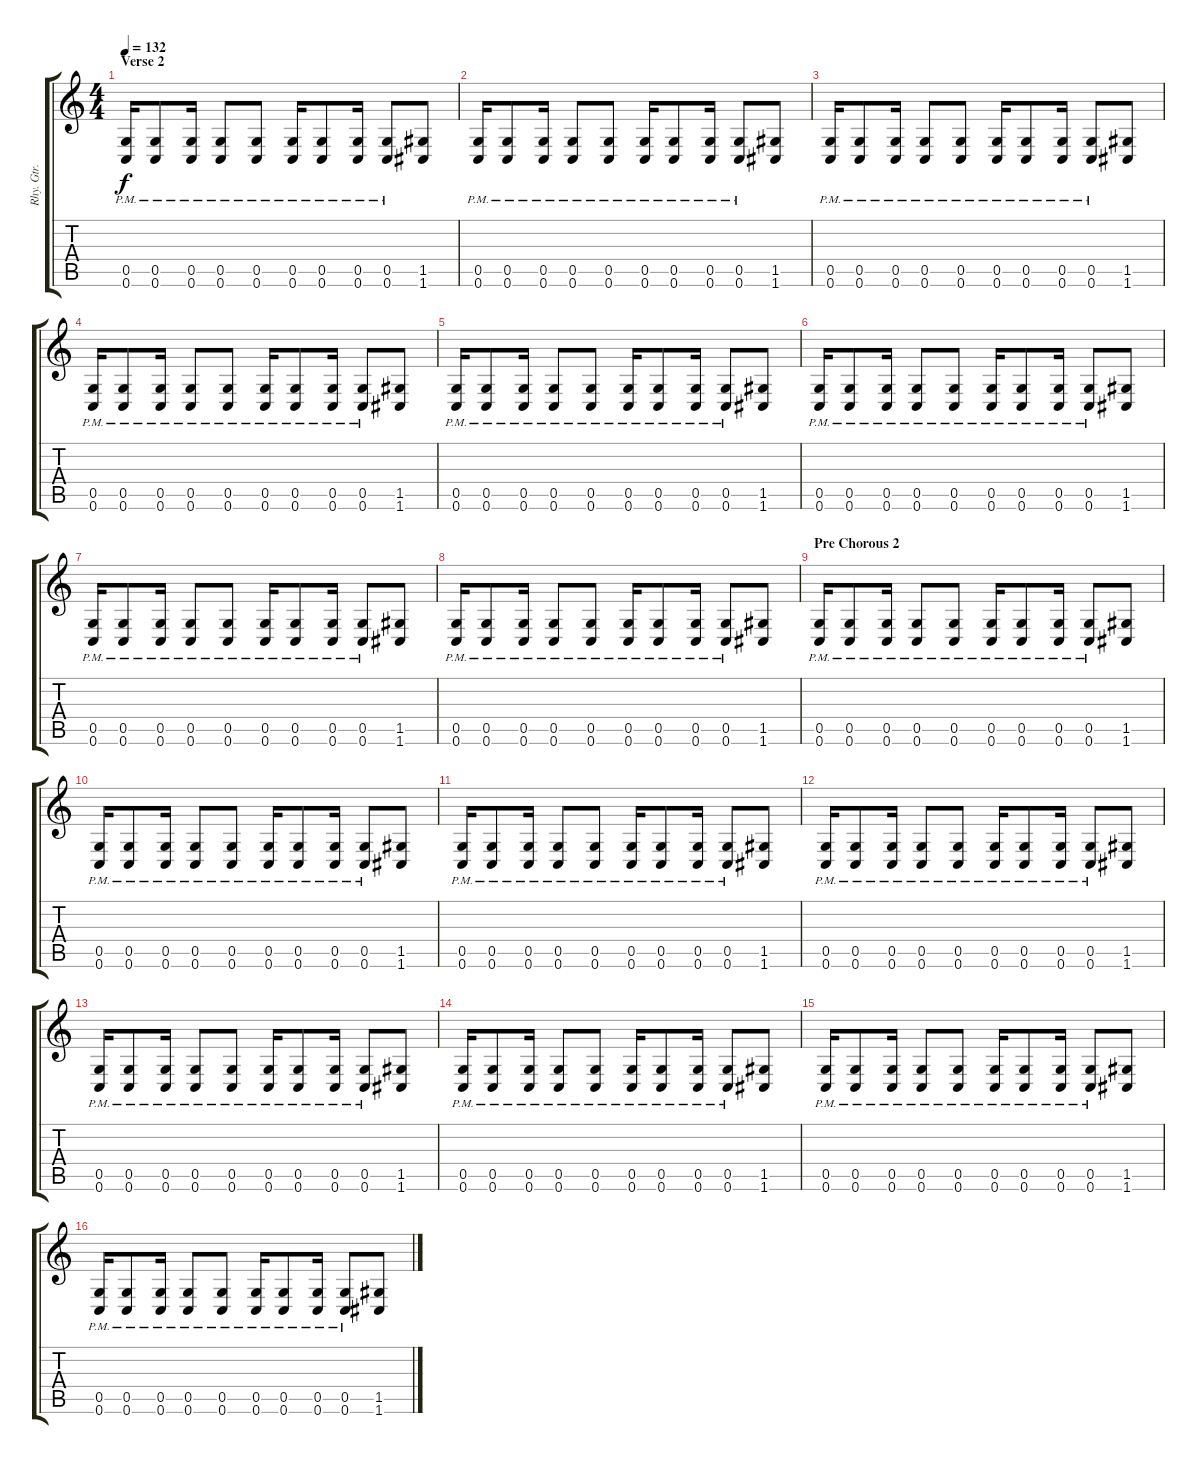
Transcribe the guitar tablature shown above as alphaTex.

\track ("Rhy. Gtr. 2" "Rhy. Gtr. ") {instrument distortionguitar}
\staff {score tabs}
\tuning (D4 A3 F3 C3 G2 C2) {hide}
\ts (4 4)
\section ("" "Verse 2")
\tempo 132
\clef g2
\ks c
(0.5{pm} 0.6{pm}).16{dy f} (0.5{pm} 0.6{pm}).8 (0.5{pm} 0.6{pm}).16 (0.5{pm} 0.6{pm}).8 (0.5{pm} 0.6{pm}).8 (0.5{pm} 0.6{pm}).16 (0.5{pm} 0.6{pm}).8 (0.5{pm} 0.6{pm}).16 (0.5{pm} 0.6{pm}).8 (1.5 1.6).8 |
(0.5{pm} 0.6{pm}).16 (0.5{pm} 0.6{pm}).8 (0.5{pm} 0.6{pm}).16 (0.5{pm} 0.6{pm}).8 (0.5{pm} 0.6{pm}).8 (0.5{pm} 0.6{pm}).16 (0.5{pm} 0.6{pm}).8 (0.5{pm} 0.6{pm}).16 (0.5{pm} 0.6{pm}).8 (1.5 1.6).8 |
(0.5{pm} 0.6{pm}).16 (0.5{pm} 0.6{pm}).8 (0.5{pm} 0.6{pm}).16 (0.5{pm} 0.6{pm}).8 (0.5{pm} 0.6{pm}).8 (0.5{pm} 0.6{pm}).16 (0.5{pm} 0.6{pm}).8 (0.5{pm} 0.6{pm}).16 (0.5{pm} 0.6{pm}).8 (1.5 1.6).8 |
(0.5{pm} 0.6{pm}).16 (0.5{pm} 0.6{pm}).8 (0.5{pm} 0.6{pm}).16 (0.5{pm} 0.6{pm}).8 (0.5{pm} 0.6{pm}).8 (0.5{pm} 0.6{pm}).16 (0.5{pm} 0.6{pm}).8 (0.5{pm} 0.6{pm}).16 (0.5{pm} 0.6{pm}).8 (1.5 1.6).8 |
(0.5{pm} 0.6{pm}).16 (0.5{pm} 0.6{pm}).8 (0.5{pm} 0.6{pm}).16 (0.5{pm} 0.6{pm}).8 (0.5{pm} 0.6{pm}).8 (0.5{pm} 0.6{pm}).16 (0.5{pm} 0.6{pm}).8 (0.5{pm} 0.6{pm}).16 (0.5{pm} 0.6{pm}).8 (1.5 1.6).8 |
(0.5{pm} 0.6{pm}).16 (0.5{pm} 0.6{pm}).8 (0.5{pm} 0.6{pm}).16 (0.5{pm} 0.6{pm}).8 (0.5{pm} 0.6{pm}).8 (0.5{pm} 0.6{pm}).16 (0.5{pm} 0.6{pm}).8 (0.5{pm} 0.6{pm}).16 (0.5{pm} 0.6{pm}).8 (1.5 1.6).8 |
(0.5{pm} 0.6{pm}).16 (0.5{pm} 0.6{pm}).8 (0.5{pm} 0.6{pm}).16 (0.5{pm} 0.6{pm}).8 (0.5{pm} 0.6{pm}).8 (0.5{pm} 0.6{pm}).16 (0.5{pm} 0.6{pm}).8 (0.5{pm} 0.6{pm}).16 (0.5{pm} 0.6{pm}).8 (1.5 1.6).8 |
(0.5{pm} 0.6{pm}).16 (0.5{pm} 0.6{pm}).8 (0.5{pm} 0.6{pm}).16 (0.5{pm} 0.6{pm}).8 (0.5{pm} 0.6{pm}).8 (0.5{pm} 0.6{pm}).16 (0.5{pm} 0.6{pm}).8 (0.5{pm} 0.6{pm}).16 (0.5{pm} 0.6{pm}).8 (1.5 1.6).8 |
\section ("" "Pre Chorous 2")
(0.5{pm} 0.6{pm}).16 (0.5{pm} 0.6{pm}).8 (0.5{pm} 0.6{pm}).16 (0.5{pm} 0.6{pm}).8 (0.5{pm} 0.6{pm}).8 (0.5{pm} 0.6{pm}).16 (0.5{pm} 0.6{pm}).8 (0.5{pm} 0.6{pm}).16 (0.5{pm} 0.6{pm}).8 (1.5 1.6).8 |
(0.5{pm} 0.6{pm}).16 (0.5{pm} 0.6{pm}).8 (0.5{pm} 0.6{pm}).16 (0.5{pm} 0.6{pm}).8 (0.5{pm} 0.6{pm}).8 (0.5{pm} 0.6{pm}).16 (0.5{pm} 0.6{pm}).8 (0.5{pm} 0.6{pm}).16 (0.5{pm} 0.6{pm}).8 (1.5 1.6).8 |
(0.5{pm} 0.6{pm}).16 (0.5{pm} 0.6{pm}).8 (0.5{pm} 0.6{pm}).16 (0.5{pm} 0.6{pm}).8 (0.5{pm} 0.6{pm}).8 (0.5{pm} 0.6{pm}).16 (0.5{pm} 0.6{pm}).8 (0.5{pm} 0.6{pm}).16 (0.5{pm} 0.6{pm}).8 (1.5 1.6).8 |
(0.5{pm} 0.6{pm}).16 (0.5{pm} 0.6{pm}).8 (0.5{pm} 0.6{pm}).16 (0.5{pm} 0.6{pm}).8 (0.5{pm} 0.6{pm}).8 (0.5{pm} 0.6{pm}).16 (0.5{pm} 0.6{pm}).8 (0.5{pm} 0.6{pm}).16 (0.5{pm} 0.6{pm}).8 (1.5 1.6).8 |
(0.5{pm} 0.6{pm}).16 (0.5{pm} 0.6{pm}).8 (0.5{pm} 0.6{pm}).16 (0.5{pm} 0.6{pm}).8 (0.5{pm} 0.6{pm}).8 (0.5{pm} 0.6{pm}).16 (0.5{pm} 0.6{pm}).8 (0.5{pm} 0.6{pm}).16 (0.5{pm} 0.6{pm}).8 (1.5 1.6).8 |
(0.5{pm} 0.6{pm}).16 (0.5{pm} 0.6{pm}).8 (0.5{pm} 0.6{pm}).16 (0.5{pm} 0.6{pm}).8 (0.5{pm} 0.6{pm}).8 (0.5{pm} 0.6{pm}).16 (0.5{pm} 0.6{pm}).8 (0.5{pm} 0.6{pm}).16 (0.5{pm} 0.6{pm}).8 (1.5 1.6).8 |
(0.5{pm} 0.6{pm}).16 (0.5{pm} 0.6{pm}).8 (0.5{pm} 0.6{pm}).16 (0.5{pm} 0.6{pm}).8 (0.5{pm} 0.6{pm}).8 (0.5{pm} 0.6{pm}).16 (0.5{pm} 0.6{pm}).8 (0.5{pm} 0.6{pm}).16 (0.5{pm} 0.6{pm}).8 (1.5 1.6).8 |
(0.5{pm} 0.6{pm}).16 (0.5{pm} 0.6{pm}).8 (0.5{pm} 0.6{pm}).16 (0.5{pm} 0.6{pm}).8 (0.5{pm} 0.6{pm}).8 (0.5{pm} 0.6{pm}).16 (0.5{pm} 0.6{pm}).8 (0.5{pm} 0.6{pm}).16 (0.5{pm} 0.6{pm}).8 (1.5 1.6).8
